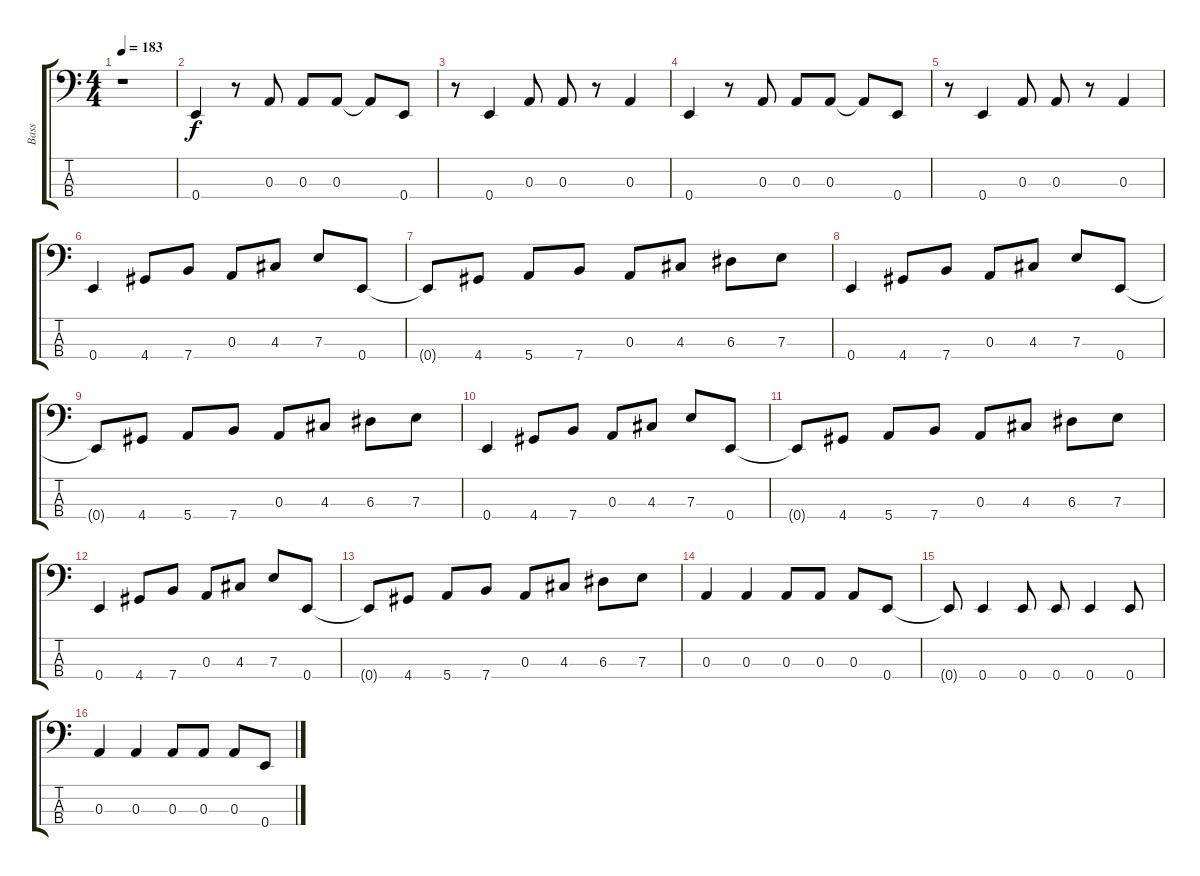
\track ("Bass" "Bass") {instrument electricbassfinger}
\staff {score tabs}
\tuning (G2 D2 A1 E1) {hide}
\ts (4 4)
\tempo 183
\clef f4
\ks c
r.1{dy f instrument electricbassfinger} |
0.4.4 r.8 0.3.8 0.3.8 0.3.8 0.3{t}.8 0.4.8 |
r.8 0.4.4 0.3.8 0.3.8 r.8 0.3.4 |
0.4.4 r.8 0.3.8 0.3.8 0.3.8 0.3{t}.8 0.4.8 |
r.8 0.4.4 0.3.8 0.3.8 r.8 0.3.4 |
0.4.4 4.4.8 7.4.8 0.3.8 4.3.8 7.3.8 0.4.8 |
0.4{t}.8 4.4.8 5.4.8 7.4.8 0.3.8 4.3.8 6.3.8 7.3.8 |
0.4.4 4.4.8 7.4.8 0.3.8 4.3.8 7.3.8 0.4.8 |
0.4{t}.8 4.4.8 5.4.8 7.4.8 0.3.8 4.3.8 6.3.8 7.3.8 |
0.4.4 4.4.8 7.4.8 0.3.8 4.3.8 7.3.8 0.4.8 |
0.4{t}.8 4.4.8 5.4.8 7.4.8 0.3.8 4.3.8 6.3.8 7.3.8 |
0.4.4 4.4.8 7.4.8 0.3.8 4.3.8 7.3.8 0.4.8 |
0.4{t}.8 4.4.8 5.4.8 7.4.8 0.3.8 4.3.8 6.3.8 7.3.8 |
0.3.4 0.3.4 0.3.8 0.3.8 0.3.8 0.4.8 |
0.4{t}.8 0.4.4 0.4.8 0.4.8 0.4.4 0.4.8 |
0.3.4 0.3.4 0.3.8 0.3.8 0.3.8 0.4.8
